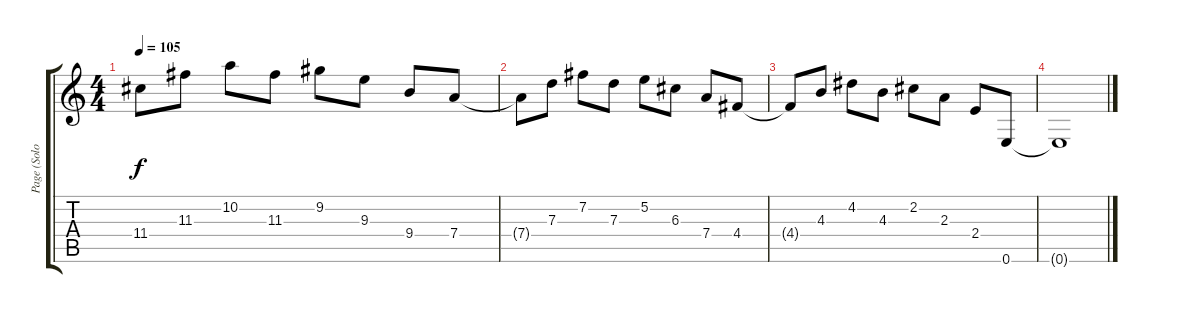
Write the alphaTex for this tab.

\track ("Page (Solo and Fills)" "Page (Solo") {instrument overdrivenguitar}
\staff {score tabs}
\tuning (E4 B3 G3 D3 A2 E2) {hide}
\ts (4 4)
\tempo 105
\clef g2
\ks c
11.4.8{dy f} 11.3.8 10.2.8 11.3.8 9.2.8 9.3.8 9.4.8 7.4.8 |
7.4{t}.8 7.3.8 7.2.8 7.3.8 5.2.8 6.3.8 7.4.8 4.4.8 |
4.4{t}.8 4.3.8 4.2.8 4.3.8 2.2.8 2.3.8 2.4.8 0.6.8 |
0.6{t}.1
